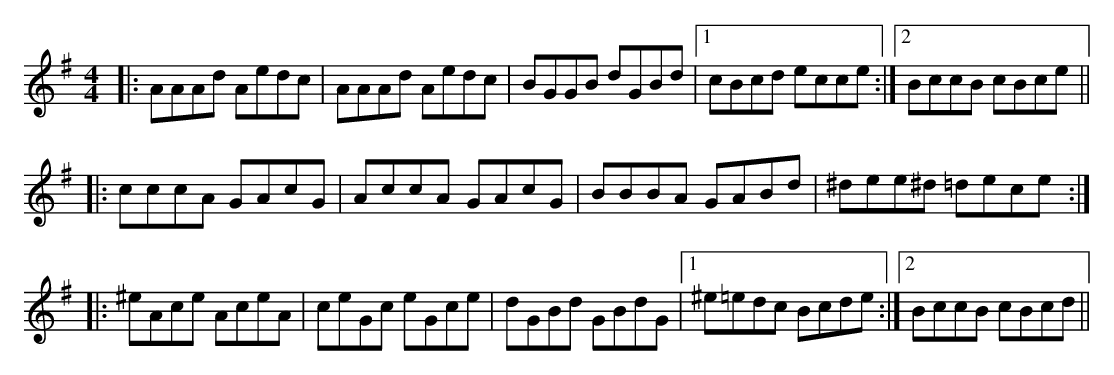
X:1
M:4/4
K:G
|:AAAd Aedc|AAAd Aedc|BGGB dGBd|1 cBcd ecce:|2 BccB cBce||
|:cccA GAcG|AccA GAcG|BBBA GABd|^dee^d =dece:|
|:^eAce AceA|ceGc eGce|dGBd GBdG|1 ^e=edc Bcde:|2 BccB cBcd||
